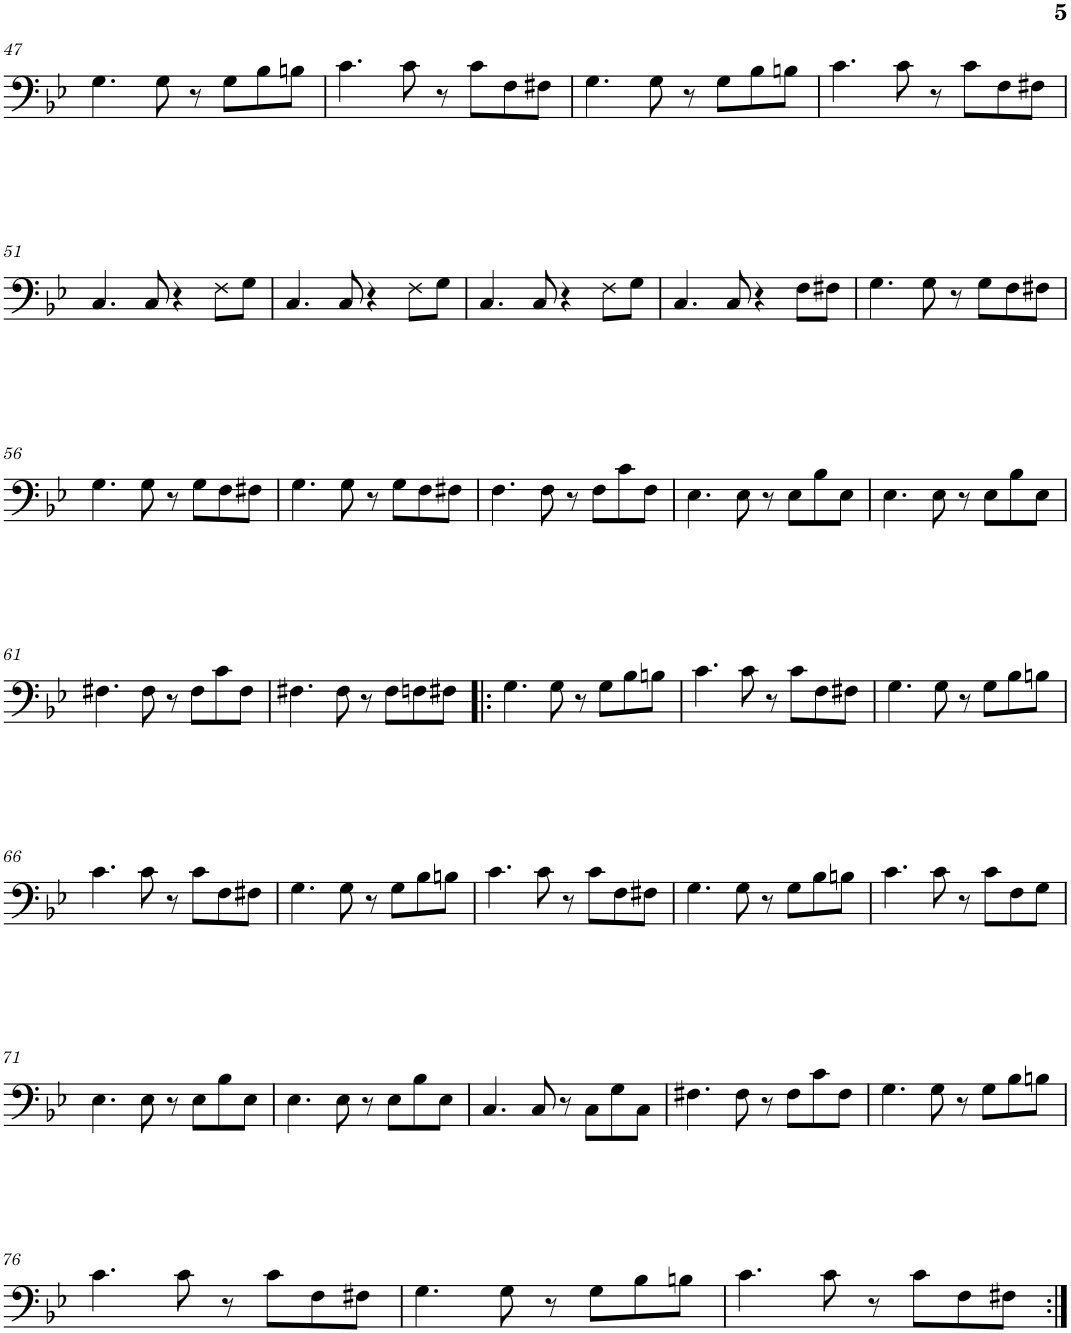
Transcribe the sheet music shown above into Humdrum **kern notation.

**kern
*part1
*staff1
*I"Acoustic Bass
*I'Bass
!!LO:PB:g=z
*clefF4
*Trd7c12
*k[b-e-]
*M4/4
=47
4.G\
8G\
8r
8G\L
8B-\
8Bn\J
=48
4.c\
8c\
8r
8c\L
8F\
8F#X\J
=49
4.G\
8G\
8r
8G\L
8B-\
8Bn\J
=50
4.c\
8c\
8r
8c\L
8F\
8F#X\J
!!LO:LB:g=z
=51
4.C/
8C/
4r
8F\L
8G\J
=52
4.C/
8C/
4r
8F\L
8G\J
=53
4.C/
8C/
4r
8F\L
8G\J
=54
4.C/
8C/
4r
8F\L
8F#X\J
=55
4.G\
8G\
8r
8G\L
8F\
8F#X\J
!!LO:LB:g=z
=56
4.G\
8G\
8r
8G\L
8F\
8F#X\J
=57
4.G\
8G\
8r
8G\L
8F\
8F#X\J
=58
4.F\
8F\
8r
8F\L
8c\
8F\J
=59
4.E-\
8E-\
8r
8E-\L
8B-\
8E-\J
=60
4.E-\
8E-\
8r
8E-\L
8B-\
8E-\J
!!LO:LB:g=z
=61
4.F#X\
8F#\
8r
8F#\L
8c\
8F#\J
=62
4.F#X\
8F#\
8r
8F#\L
8Fn\
8F#X\J
=63!|:
4.G\
8G\
8r
8G\L
8B-\
8Bn\J
=64
4.c\
8c\
8r
8c\L
8F\
8F#X\J
=65
4.G\
8G\
8r
8G\L
8B-\
8Bn\J
!!LO:LB:g=z
=66
4.c\
8c\
8r
8c\L
8F\
8F#X\J
=67
4.G\
8G\
8r
8G\L
8B-\
8Bn\J
=68
4.c\
8c\
8r
8c\L
8F\
8F#X\J
=69
4.G\
8G\
8r
8G\L
8B-\
8Bn\J
=70
4.c\
8c\
8r
8c\L
8F\
8G\J
!!LO:LB:g=z
=71
4.E-\
8E-\
8r
8E-\L
8B-\
8E-\J
=72
4.E-\
8E-\
8r
8E-\L
8B-\
8E-\J
=73
4.C/
8C/
8r
8C\L
8G\
8C\J
=74
4.F#X\
8F#\
8r
8F#\L
8c\
8F#\J
=75
4.G\
8G\
8r
8G\L
8B-\
8Bn\J
!!LO:LB:g=z
=76
4.c\
8c\
8r
8c\L
8F\
8F#X\J
=77
4.G\
8G\
8r
8G\L
8B-\
8Bn\J
=78
4.c\
8c\
8r
8c\L
8F\
8F#X\J
=:|!
*-
